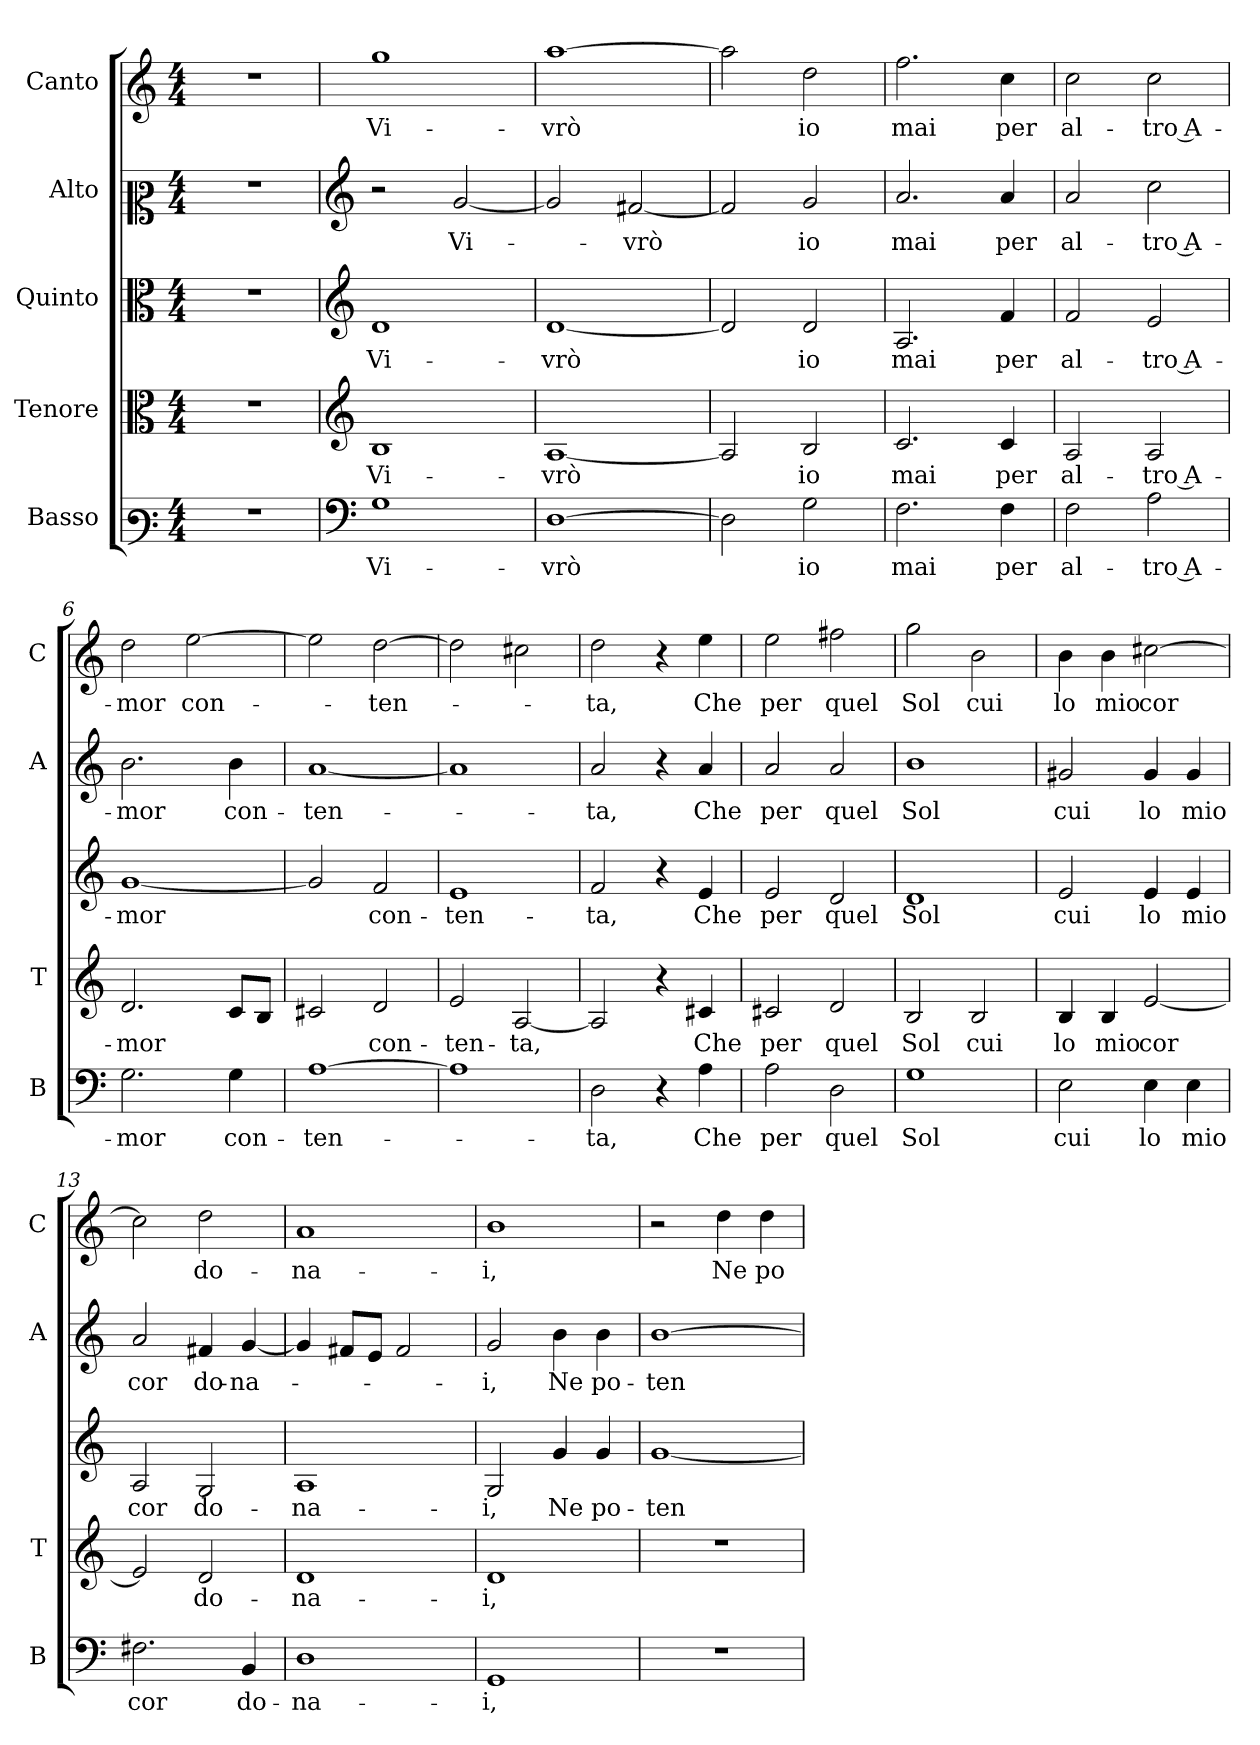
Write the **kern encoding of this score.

**kern	**text	**kern	**text	**kern	**text	**kern	**text	**kern	**text
*part5	*part5	*part4	*part4	*part3	*part3	*part2	*part2	*part1	*part1
*staff5	*staff5	*staff4	*staff4	*staff3	*staff3	*staff2	*staff2	*staff1	*staff1
*I"Basso	*	*I"Tenore	*	*I"Quinto	*	*I"Alto	*	*I"Canto	*
*I'B	*	*I'T	*	*	*	*I'A	*	*I'C	*
*clefF3	*	*clefC3	*	*clefC3	*	*clefC2	*	*clefG2	*
*k[]	*	*k[]	*	*k[]	*	*k[]	*	*k[]	*
*C:	*	*C:	*	*C:	*	*C:	*	*C:	*
*M4/4	*	*M4/4	*	*M4/4	*	*M4/4	*	*M4/4	*
=	=	=	=	=	=	=	=	=	=
1r	.	1r	.	1r	.	1r	.	1r	.
=1	=1	=1	=1	=1	=1	=1	=1	=1	=1
*clefF4	*	*clefG2	*	*clefG2	*	*clefG2	*	*	*
!	!LO:LY:b	!	!LO:LY:b	!	!LO:LY:b	!	!	!	!LO:LY:b
1G	Vi-	1B	Vi-	1d	Vi-	2r	.	1gg	Vi-
!	!	!	!	!	!	!	!LO:LY:b	!	!
.	.	.	.	.	.	[2g/	Vi-	.	.
=2	=2	=2	=2	=2	=2	=2	=2	=2	=2
!	!LO:LY:b	!	!LO:LY:b	!	!LO:LY:b	!	!	!	!LO:LY:b
[1D	-vrò	[1A	-vrò	[1d	-vrò	2g/]	.	[1aa	-vrò
!	!	!	!	!	!	!	!LO:LY:b	!	!
.	.	.	.	.	.	[2f#X/	-vrò	.	.
=3	=3	=3	=3	=3	=3	=3	=3	=3	=3
2D\]	.	2A/]	.	2d/]	.	2f#/]	.	2aa\]	.
!	!LO:LY:b	!	!LO:LY:b	!	!LO:LY:b	!	!LO:LY:b	!	!LO:LY:b
2G\	io	2B/	io	2d/	io	2g/	io	2dd\	io
=4	=4	=4	=4	=4	=4	=4	=4	=4	=4
!	!LO:LY:b	!	!LO:LY:b	!	!LO:LY:b	!	!LO:LY:b	!	!LO:LY:b
2.F\	mai	2.c/	mai	2.A/	mai	2.a/	mai	2.ff\	mai
!	!LO:LY:b	!	!LO:LY:b	!	!LO:LY:b	!	!LO:LY:b	!	!LO:LY:b
4F\	per	4c/	per	4f/	per	4a/	per	4cc\	per
=5	=5	=5	=5	=5	=5	=5	=5	=5	=5
!	!LO:LY:b	!	!LO:LY:b	!	!LO:LY:b	!	!LO:LY:b	!	!LO:LY:b
2F\	al-	2A/	al-	2f/	al-	2a/	al-	2cc\	al-
!	!LO:LY:b	!	!LO:LY:b	!	!LO:LY:b	!	!LO:LY:b	!	!LO:LY:b
2A\	-tro A-	2A/	-tro A-	2e/	-tro A-	2cc\	-tro A-	2cc\	-tro A-
=6	=6	=6	=6	=6	=6	=6	=6	=6	=6
!	!LO:LY:b	!	!LO:LY:b	!	!LO:LY:b	!	!LO:LY:b	!	!LO:LY:b
2.G\	-mor	2.d/	-mor	[1g	-mor	2.b\	-mor	2dd\	-mor
!	!	!	!	!	!	!	!	!	!LO:LY:b
.	.	.	.	.	.	.	.	[2ee\	con-
!	!LO:LY:b	!	!	!	!	!	!LO:LY:b	!	!
4G\	con-	8c/L	.	.	.	4b\	con-	.	.
.	.	8B/J	.	.	.	.	.	.	.
=7	=7	=7	=7	=7	=7	=7	=7	=7	=7
!	!LO:LY:b	!	!	!	!	!	!LO:LY:b	!	!
[1A	-ten-	2c#X/	.	2g/]	.	[1a	-ten-	2ee\]	.
!	!	!	!LO:LY:b	!	!LO:LY:b	!	!	!	!LO:LY:b
.	.	2d/	con-	2f/	con-	.	.	[2dd\	-ten-
!!LO:LB:g=z
=8	=8	=8	=8	=8	=8	=8	=8	=8	=8
!	!	!	!LO:LY:b	!	!LO:LY:b	!	!	!	!
1A]	.	2e/	-ten-	1e	-ten-	1a]	.	2dd\]	.
!	!	!	!LO:LY:b	!	!	!	!	!	!
.	.	[2A/	-ta,	.	.	.	.	2cc#X\	.
=9	=9	=9	=9	=9	=9	=9	=9	=9	=9
!	!LO:LY:b	!	!	!	!LO:LY:b	!	!LO:LY:b	!	!LO:LY:b
2D\	-ta,	2A/]	.	2f/	-ta,	2a/	-ta,	2dd\	-ta,
4r	.	4r	.	4r	.	4r	.	4r	.
!	!LO:LY:b	!	!LO:LY:b	!	!LO:LY:b	!	!LO:LY:b	!	!LO:LY:b
4A\	Che	4c#X/	Che	4e/	Che	4a/	Che	4ee\	Che
=10	=10	=10	=10	=10	=10	=10	=10	=10	=10
!	!LO:LY:b	!	!LO:LY:b	!	!LO:LY:b	!	!LO:LY:b	!	!LO:LY:b
2A\	per	2c#X/	per	2e/	per	2a/	per	2ee\	per
!	!LO:LY:b	!	!LO:LY:b	!	!LO:LY:b	!	!LO:LY:b	!	!LO:LY:b
2D\	quel	2d/	quel	2d/	quel	2a/	quel	2ff#X\	quel
=11	=11	=11	=11	=11	=11	=11	=11	=11	=11
!	!LO:LY:b	!	!LO:LY:b	!	!LO:LY:b	!	!LO:LY:b	!	!LO:LY:b
1G	Sol	2B/	Sol	1d	Sol	1b	Sol	2gg\	Sol
!	!	!	!LO:LY:b	!	!	!	!	!	!LO:LY:b
.	.	2B/	cui	.	.	.	.	2b\	cui
=12	=12	=12	=12	=12	=12	=12	=12	=12	=12
!	!LO:LY:b	!	!LO:LY:b	!	!LO:LY:b	!	!LO:LY:b	!	!LO:LY:b
2E\	cui	4B/	lo	2e/	cui	2g#X/	cui	4b\	lo
!	!	!	!LO:LY:b	!	!	!	!	!	!LO:LY:b
.	.	4B/	mio	.	.	.	.	4b\	mio
!	!LO:LY:b	!	!LO:LY:b	!	!LO:LY:b	!	!LO:LY:b	!	!LO:LY:b
4E\	lo	[2e/	cor	4e/	lo	4g#/	lo	[2cc#X\	cor
!	!LO:LY:b	!	!	!	!LO:LY:b	!	!LO:LY:b	!	!
4E\	mio	.	.	4e/	mio	4g#/	mio	.	.
=13	=13	=13	=13	=13	=13	=13	=13	=13	=13
!	!LO:LY:b	!	!	!	!LO:LY:b	!	!LO:LY:b	!	!
2.F#X\	cor	2e/]	.	2A/	cor	2a/	cor	2cc#\]	.
!	!	!	!LO:LY:b	!	!LO:LY:b	!	!LO:LY:b	!	!LO:LY:b
.	.	2d/	do-	2G/	do-	4f#X/	do-	2dd\	do-
!	!LO:LY:b	!	!	!	!	!	!LO:LY:b	!	!
4BB/	do-	.	.	.	.	[4g/	-na-	.	.
=14	=14	=14	=14	=14	=14	=14	=14	=14	=14
!	!LO:LY:b	!	!LO:LY:b	!	!LO:LY:b	!	!	!	!LO:LY:b
1D	-na-	1d	-na-	1A	-na-	4g/]	.	1a	-na-
.	.	.	.	.	.	8f#X/L	.	.	.
.	.	.	.	.	.	8e/J	.	.	.
.	.	.	.	.	.	2f#/	.	.	.
=15	=15	=15	=15	=15	=15	=15	=15	=15	=15
!	!LO:LY:b	!	!LO:LY:b	!	!LO:LY:b	!	!LO:LY:b	!	!LO:LY:b
1GG	-i,	1d	-i,	2G/	-i,	2g/	-i,	1b	-i,
!	!	!	!	!	!LO:LY:b	!	!LO:LY:b	!	!
.	.	.	.	4g/	Ne	4b\	Ne	.	.
!	!	!	!	!	!LO:LY:b	!	!LO:LY:b	!	!
.	.	.	.	4g/	po-	4b\	po-	.	.
!!LO:LB:g=z
=16	=16	=16	=16	=16	=16	=16	=16	=16	=16
!	!	!	!	!	!LO:LY:b	!	!LO:LY:b	!	!
1r	.	1r	.	[1g	-ten-	[1b	-ten-	2r	.
!	!	!	!	!	!	!	!	!	!LO:LY:b
.	.	.	.	.	.	.	.	4dd\	Ne
!	!	!	!	!	!	!	!	!	!LO:LY:b
.	.	.	.	.	.	.	.	4dd\	po-
=	=	=	=	=	=	=	=	=	=
*-	*-	*-	*-	*-	*-	*-	*-	*-	*-
